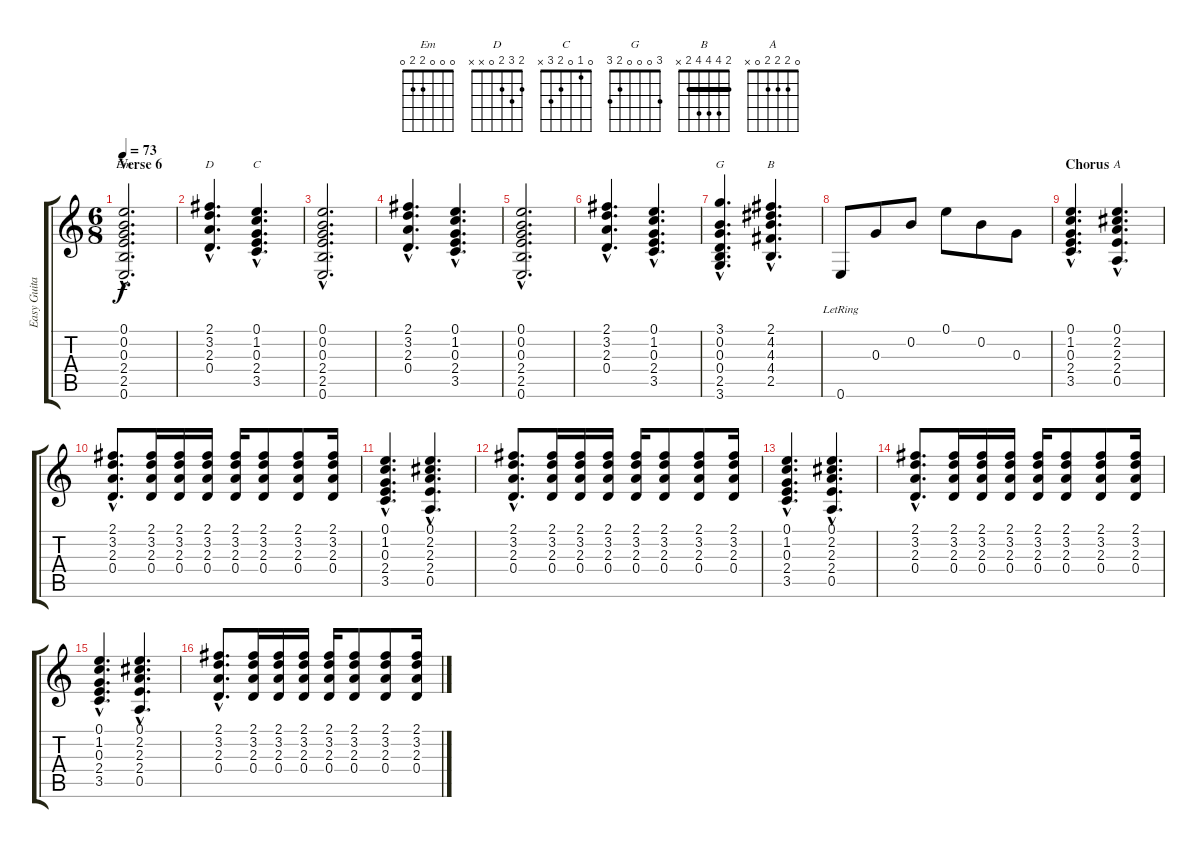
\track ("Easy Guitar (not in real song)" "Easy Guita") {instrument acousticguitarsteel}
\staff {score tabs}
\tuning (E4 B3 G3 D3 A2 E2) {hide}
\chord ("Em" 0 0 0 2 2 0)
\chord ("D" 2 3 2 0 x x)
\chord ("C" 0 1 0 2 3 x)
\chord ("G" 3 0 0 0 2 3)
\chord ("B" 2 4 4 4 2 x) {barre 2}
\chord ("A" 0 2 2 2 0 x)
\ts (6 8)
\section ("" "Verse 6")
\tempo 73
\clef g2
\ks c
(0.1{hac} 0.2{hac} 0.3{hac} 2.4{hac} 2.5{hac} 0.6{hac}).2{d ch "Em" dy f} |
(2.1{hac} 3.2{hac} 2.3{hac} 0.4{hac}).4{d ch "D"} (0.1{hac} 1.2{hac} 0.3{hac} 2.4{hac} 3.5{hac}).4{d ch "C"} |
(0.1{hac} 0.2{hac} 0.3{hac} 2.4{hac} 2.5{hac} 0.6{hac}).2{d} |
(2.1{hac} 3.2{hac} 2.3{hac} 0.4{hac}).4{d} (0.1{hac} 1.2{hac} 0.3{hac} 2.4{hac} 3.5{hac}).4{d} |
(0.1{hac} 0.2{hac} 0.3{hac} 2.4{hac} 2.5{hac} 0.6{hac}).2{d} |
(2.1{hac} 3.2{hac} 2.3{hac} 0.4{hac}).4{d} (0.1{hac} 1.2{hac} 0.3{hac} 2.4{hac} 3.5{hac}).4{d} |
(3.1{hac} 0.2{hac} 0.3{hac} 0.4{hac} 2.5{hac} 3.6{hac}).4{d ch "G"} (2.1{hac} 4.2{hac} 4.3{hac} 4.4{hac} 2.5{hac}).4{d ch "B"} |
0.6{lr}.8 0.3.8 0.2.8 0.1.8 0.2.8 0.3.8 |
\section ("" "Chorus")
(0.1{hac} 1.2{hac} 0.3{hac} 2.4{hac} 3.5{hac}).4{d} (0.1{hac} 2.2{hac} 2.3{hac} 2.4{hac} 0.5{hac}).4{d ch "A"} |
(2.1{hac} 3.2{hac} 2.3{hac} 0.4{hac}).8{d} (2.1 3.2 2.3 0.4).16 (2.1 3.2 2.3 0.4).16 (2.1 3.2 2.3 0.4).16 (2.1 3.2 2.3 0.4).16 (2.1 3.2 2.3 0.4).8 (2.1 3.2 2.3 0.4).8 (2.1 3.2 2.3 0.4).16 |
(0.1{hac} 1.2{hac} 0.3{hac} 2.4{hac} 3.5{hac}).4{d} (0.1{hac} 2.2{hac} 2.3{hac} 2.4{hac} 0.5{hac}).4{d} |
(2.1{hac} 3.2{hac} 2.3{hac} 0.4{hac}).8{d} (2.1 3.2 2.3 0.4).16 (2.1 3.2 2.3 0.4).16 (2.1 3.2 2.3 0.4).16 (2.1 3.2 2.3 0.4).16 (2.1 3.2 2.3 0.4).8 (2.1 3.2 2.3 0.4).8 (2.1 3.2 2.3 0.4).16 |
(0.1{hac} 1.2{hac} 0.3{hac} 2.4{hac} 3.5{hac}).4{d} (0.1{hac} 2.2{hac} 2.3{hac} 2.4{hac} 0.5{hac}).4{d} |
(2.1{hac} 3.2{hac} 2.3{hac} 0.4{hac}).8{d} (2.1 3.2 2.3 0.4).16 (2.1 3.2 2.3 0.4).16 (2.1 3.2 2.3 0.4).16 (2.1 3.2 2.3 0.4).16 (2.1 3.2 2.3 0.4).8 (2.1 3.2 2.3 0.4).8 (2.1 3.2 2.3 0.4).16 |
(0.1{hac} 1.2{hac} 0.3{hac} 2.4{hac} 3.5{hac}).4{d} (0.1{hac} 2.2{hac} 2.3{hac} 2.4{hac} 0.5{hac}).4{d} |
(2.1{hac} 3.2{hac} 2.3{hac} 0.4{hac}).8{d} (2.1 3.2 2.3 0.4).16 (2.1 3.2 2.3 0.4).16 (2.1 3.2 2.3 0.4).16 (2.1 3.2 2.3 0.4).16 (2.1 3.2 2.3 0.4).8 (2.1 3.2 2.3 0.4).8 (2.1 3.2 2.3 0.4).16
